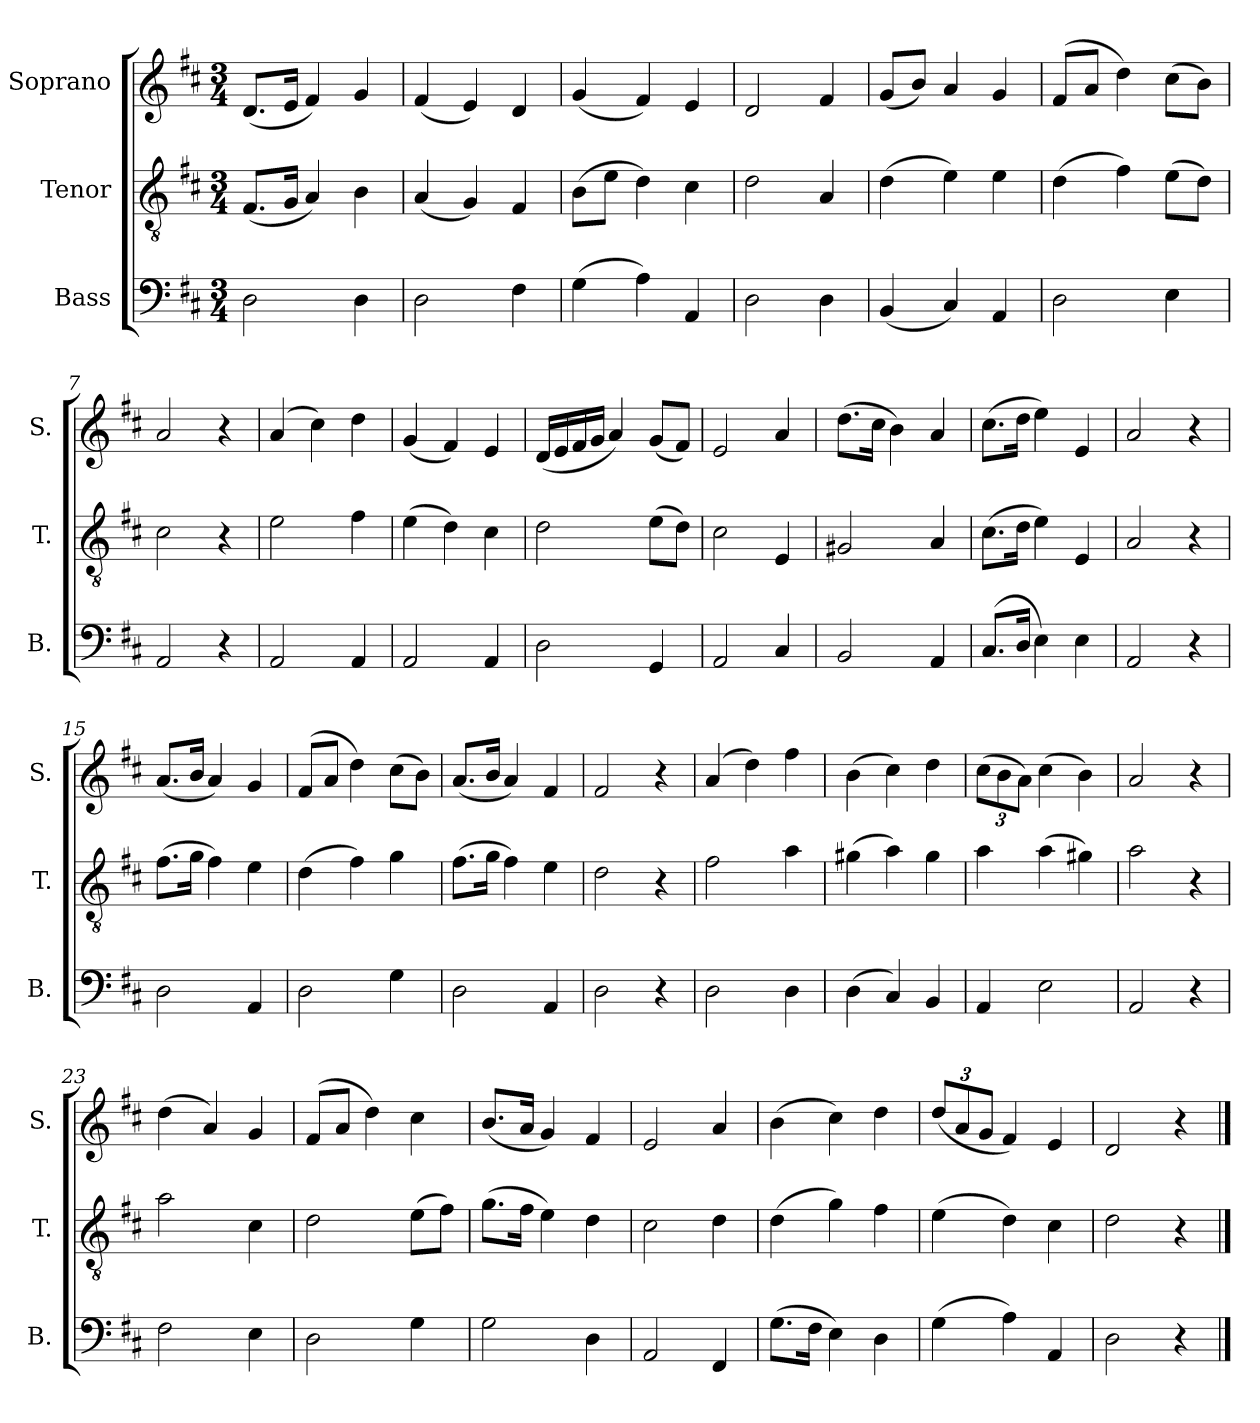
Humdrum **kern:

**kern	**kern	**kern
*part3	*part2	*part1
*staff3	*staff2	*staff1
*I"Bass	*I"Tenor	*I"Soprano
*I'B.	*I'T.	*I'S.
*clefF4	*clefGv2	*clefG2
*k[f#c#]	*k[f#c#]	*k[f#c#]
*D:	*D:	*D:
*M3/4	*M3/4	*M3/4
=1	=1	=1
2D\	(8.F#/L	(8.d/L
.	16G/Jk	16e/Jk
.	4A/)	4f#/)
4D\	4B\	4g/
=2	=2	=2
2D\	(4A/	(4f#/
.	4G/)	4e/)
4F#\	4F#/	4d/
=3	=3	=3
(4G\	(8B\L	(4g/
.	8e\J	.
4A\)	4d\)	4f#/)
4AA/	4c#\	4e/
=4	=4	=4
2D\	2d\	2d/
4D\	4A/	4f#/
=5	=5	=5
(4BB/	(4d\	(8g/L
.	.	8b/J)
4C#/)	4e\)	4a/
4AA/	4e\	4g/
=6	=6	=6
2D\	(4d\	(8f#/L
.	.	8a/J
.	4f#\)	4dd\)
4E\	(8e\L	(8cc#\L
.	8d\J)	8b\J)
=7	=7	=7
2AA/	2c#\	2a/
4r	4r	4r
=8	=8	=8
2AA/	2e\	(4a/
.	.	4cc#\)
4AA/	4f#\	4dd\
=9	=9	=9
2AA/	(4e\	(4g/
.	4d\)	4f#/)
4AA/	4c#\	4e/
!!LO:LB:g=z
=10	=10	=10
2D\	2d\	(16d/LL
.	.	16e/
.	.	16f#/
.	.	16g/JJ
.	.	4a/)
4GG/	(8e\L	(8g/L
.	8d\J)	8f#/J)
=11	=11	=11
2AA/	2c#\	2e/
4C#/	4E/	4a/
=12	=12	=12
2BB/	2G#X/	(8.dd\L
.	.	16cc#\Jk
.	.	4b\)
4AA/	4A/	4a/
=13	=13	=13
(8.C#/L	(8.c#\L	(8.cc#\L
16D/Jk	16d\Jk	16dd\Jk
4E\)	4e\)	4ee\)
4E\	4E/	4e/
=14	=14	=14
2AA/	2A/	2a/
4r	4r	4r
=15	=15	=15
2D\	(8.f#\L	(8.a/L
.	16g\Jk	16b/Jk
.	4f#\)	4a/)
4AA/	4e\	4g/
=16	=16	=16
2D\	(4d\	(8f#/L
.	.	8a/J
.	4f#\)	4dd\)
4G\	4g\	(8cc#\L
.	.	8b\J)
=17	=17	=17
2D\	(8.f#\L	(8.a/L
.	16g\Jk	16b/Jk
.	4f#\)	4a/)
4AA/	4e\	4f#/
!!LO:LB:g=z
=18	=18	=18
2D\	2d\	2f#/
4r	4r	4r
=19	=19	=19
2D\	2f#\	(4a/
.	.	4dd\)
4D\	4a\	4ff#\
=20	=20	=20
(4D\	(4g#X\	(4b\
4C#/)	4a\)	4cc#\)
4BB/	4g#\	4dd\
=21	=21	=21
*	*	*Xbrackettup
4AA/	4a\	(12cc#\L
.	.	12b\
.	.	12a\J)
2E\	(4a\	(4cc#\
.	4g#X\)	4b\)
=22	=22	=22
2AA/	2a\	2a/
4r	4r	4r
=23	=23	=23
2F#\	2a\	(4dd\
.	.	4a/)
4E\	4c#\	4g/
=24	=24	=24
2D\	2d\	(8f#/L
.	.	8a/J
.	.	4dd\)
4G\	(8e\L	4cc#\
.	8f#\J)	.
=25	=25	=25
2G\	(8.g\L	(8.b/L
.	16f#\Jk	16a/Jk
.	4e\)	4g/)
4D\	4d\	4f#/
=26	=26	=26
2AA/	2c#\	2e/
4FF#/	4d\	4a/
!!LO:PB:g=z
=27	=27	=27
(8.G\L	(4d\	(4b\
16F#\Jk	.	.
4E\)	4g\)	4cc#\)
4D\	4f#\	4dd\
=28	=28	=28
(4G\	(4e\	(12dd/L
.	.	12a/
.	.	12g/J
4A\)	4d\)	4f#/)
4AA/	4c#\	4e/
=29	=29	=29
2D\	2d\	2d/
4r	4r	4r
==	==	==
*-	*-	*-
